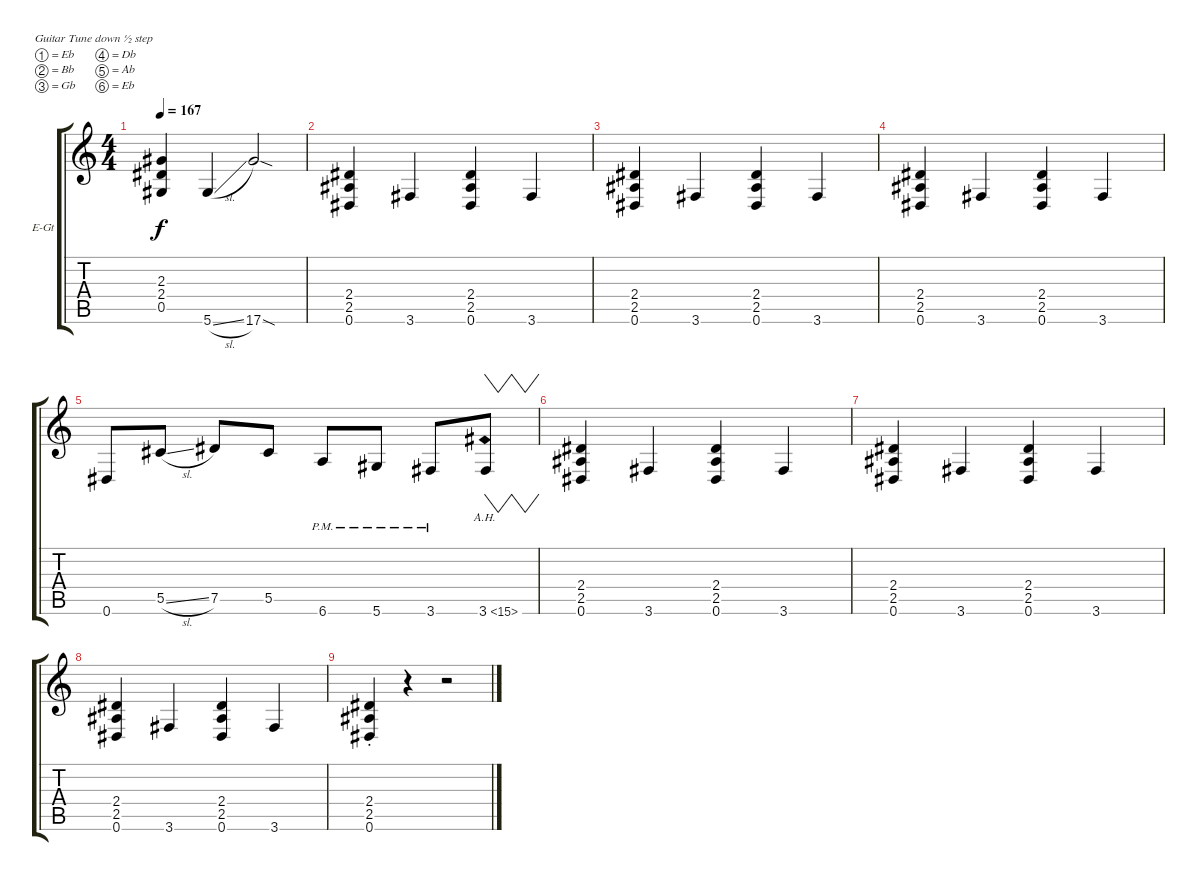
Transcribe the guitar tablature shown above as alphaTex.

\bracketExtendMode groupsimilarinstruments
\firstSystemTrackNameOrientation horizontal
\otherSystemsTrackNameOrientation horizontal
\track ("Guitar 2" "E-Gt") {instrument distortionguitar}
\staff {score tabs}
\tuning (Eb4 Bb3 Gb3 Db3 Ab2 Eb2)
\ts (4 4)
\tempo 167
\clef g2
\ks c
(2.3{t} 2.4{t} 0.5{t}).4{dy f} 5.6{sl}.4 17.6{sod}.2 |
(2.4 2.5 0.6).4 3.6.4 (2.4 2.5 0.6).4 3.6.4 |
(2.4 2.5 0.6).4 3.6.4 (2.4 2.5 0.6).4 3.6.4 |
(2.4 2.5 0.6).4 3.6.4 (2.4 2.5 0.6).4 3.6.4 |
0.6.8 5.5{sl}.8 7.5.8 5.5.8 6.6{pm}.8 5.6{pm}.8 3.6{pm}.8 3.6{ah 12}.8{vw} |
(2.4 2.5 0.6).4 3.6.4 (2.4 2.5 0.6).4 3.6.4 |
(2.4 2.5 0.6).4 3.6.4 (2.4 2.5 0.6).4 3.6.4 |
(2.4 2.5 0.6).4 3.6.4 (2.4 2.5 0.6).4 3.6.4 |
(2.4{st} 2.5{st} 0.6{st}).4 r.4 r.2
